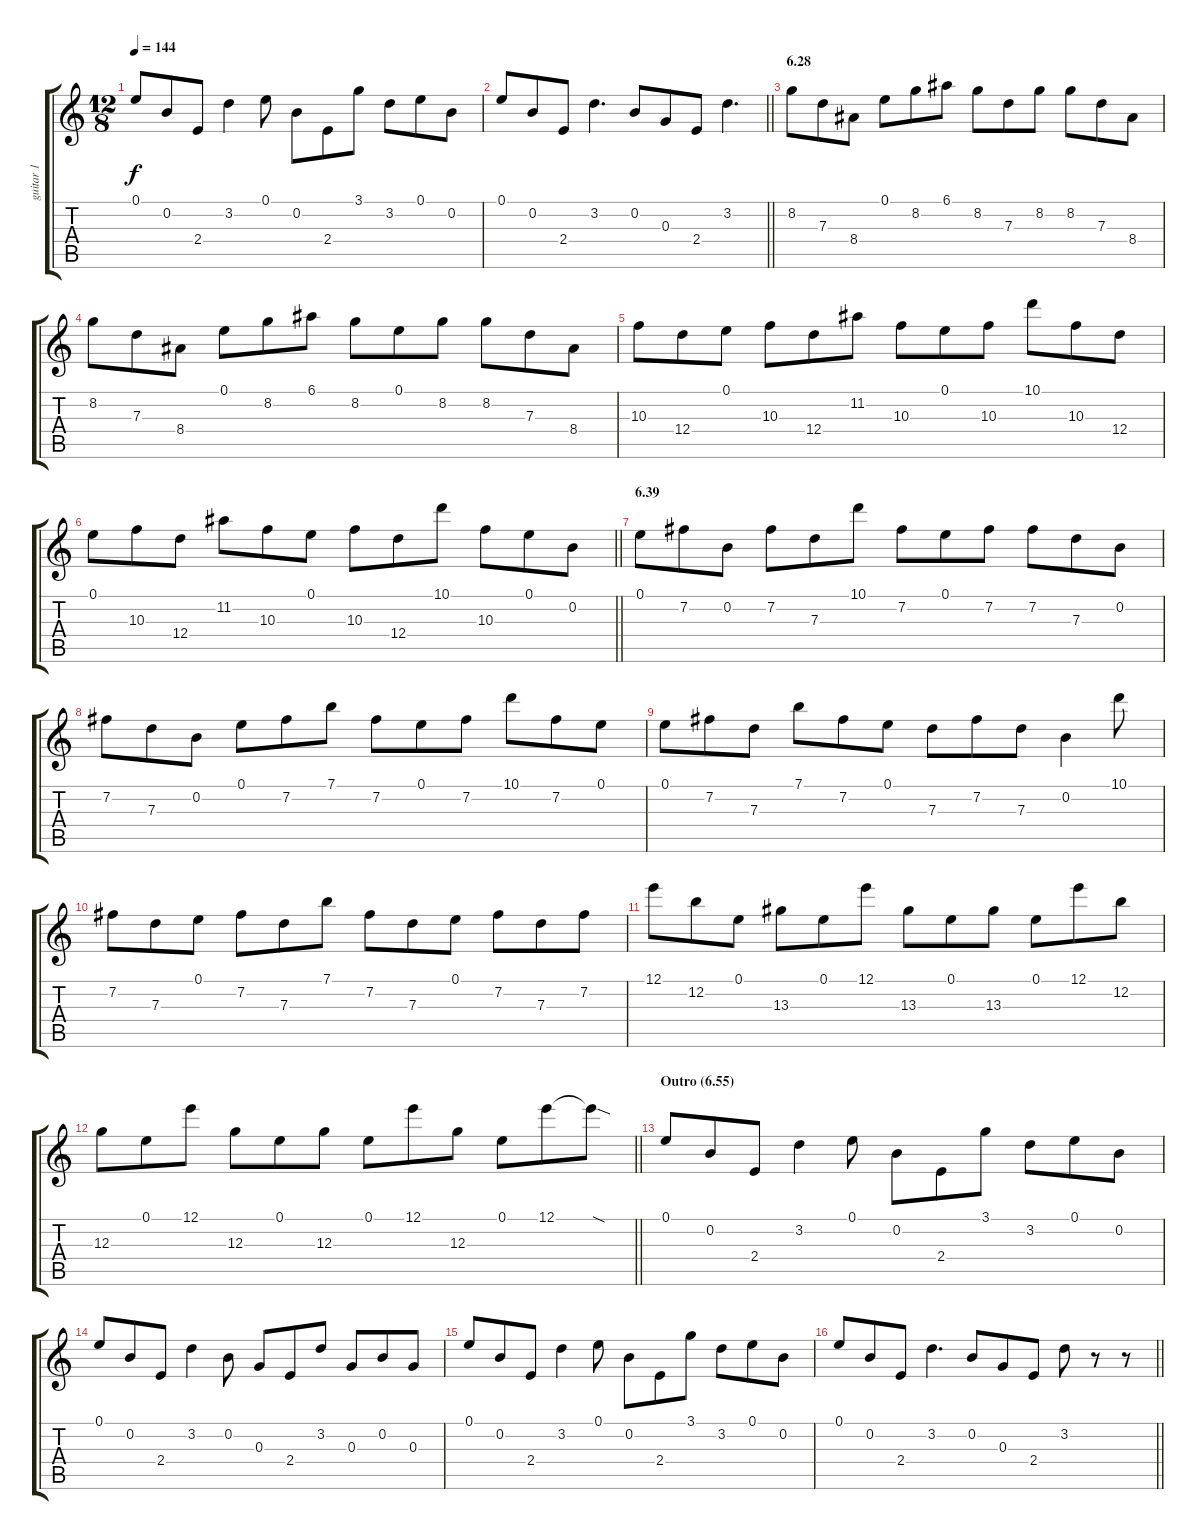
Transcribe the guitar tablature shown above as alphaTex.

\track ("guitar 1" "guitar 1") {instrument overdrivenguitar}
\staff {score tabs}
\tuning (E4 B3 G3 D3 A2 E2) {hide}
\ts (12 8)
\tempo 144
\clef g2
\ks c
0.1.8{dy f} 0.2.8 2.4.8 3.2.4 0.1.8 0.2.8 2.4.8 3.1.8 3.2.8 0.1.8 0.2.8 |
\barLineRight lightlight
0.1.8 0.2.8 2.4.8 3.2.4{d} 0.2.8 0.3.8 2.4.8 3.2.4{d} |
\section ("" "6.28")
8.2.8 7.3.8 8.4.8 0.1.8 8.2.8 6.1.8 8.2.8 7.3.8 8.2.8 8.2.8 7.3.8 8.4.8 |
8.2.8 7.3.8 8.4.8 0.1.8 8.2.8 6.1.8 8.2.8 0.1.8 8.2.8 8.2.8 7.3.8 8.4.8 |
10.3.8 12.4.8 0.1.8 10.3.8 12.4.8 11.2.8 10.3.8 0.1.8 10.3.8 10.1.8 10.3.8 12.4.8 |
\barLineRight lightlight
0.1.8 10.3.8 12.4.8 11.2.8 10.3.8 0.1.8 10.3.8 12.4.8 10.1.8 10.3.8 0.1.8 0.2.8 |
\section ("" "6.39")
0.1.8 7.2.8 0.2.8 7.2.8 7.3.8 10.1.8 7.2.8 0.1.8 7.2.8 7.2.8 7.3.8 0.2.8 |
7.2.8 7.3.8 0.2.8 0.1.8 7.2.8 7.1.8 7.2.8 0.1.8 7.2.8 10.1.8 7.2.8 0.1.8 |
0.1.8 7.2.8 7.3.8 7.1.8 7.2.8 0.1.8 7.3.8 7.2.8 7.3.8 0.2.4 10.1.8 |
7.2.8 7.3.8 0.1.8 7.2.8 7.3.8 7.1.8 7.2.8 7.3.8 0.1.8 7.2.8 7.3.8 7.2.8 |
12.1.8 12.2.8 0.1.8 13.3.8 0.1.8 12.1.8 13.3.8 0.1.8 13.3.8 0.1.8 12.1.8 12.2.8 |
\barLineRight lightlight
12.3.8 0.1.8 12.1.8 12.3.8 0.1.8 12.3.8 0.1.8 12.1.8 12.3.8 0.1.8 12.1.8 12.1{sod t}.8 |
\section ("" "Outro (6.55)")
0.1.8 0.2.8 2.4.8 3.2.4 0.1.8 0.2.8 2.4.8 3.1.8 3.2.8 0.1.8 0.2.8 |
0.1.8 0.2.8 2.4.8 3.2.4 0.2.8 0.3.8 2.4.8 3.2.8 0.3.8 0.2.8 0.3.8 |
0.1.8 0.2.8 2.4.8 3.2.4 0.1.8 0.2.8 2.4.8 3.1.8 3.2.8 0.1.8 0.2.8 |
\barLineRight lightlight
0.1.8 0.2.8 2.4.8 3.2.4{d} 0.2.8 0.3.8 2.4.8 3.2.8 r.8 r.8
